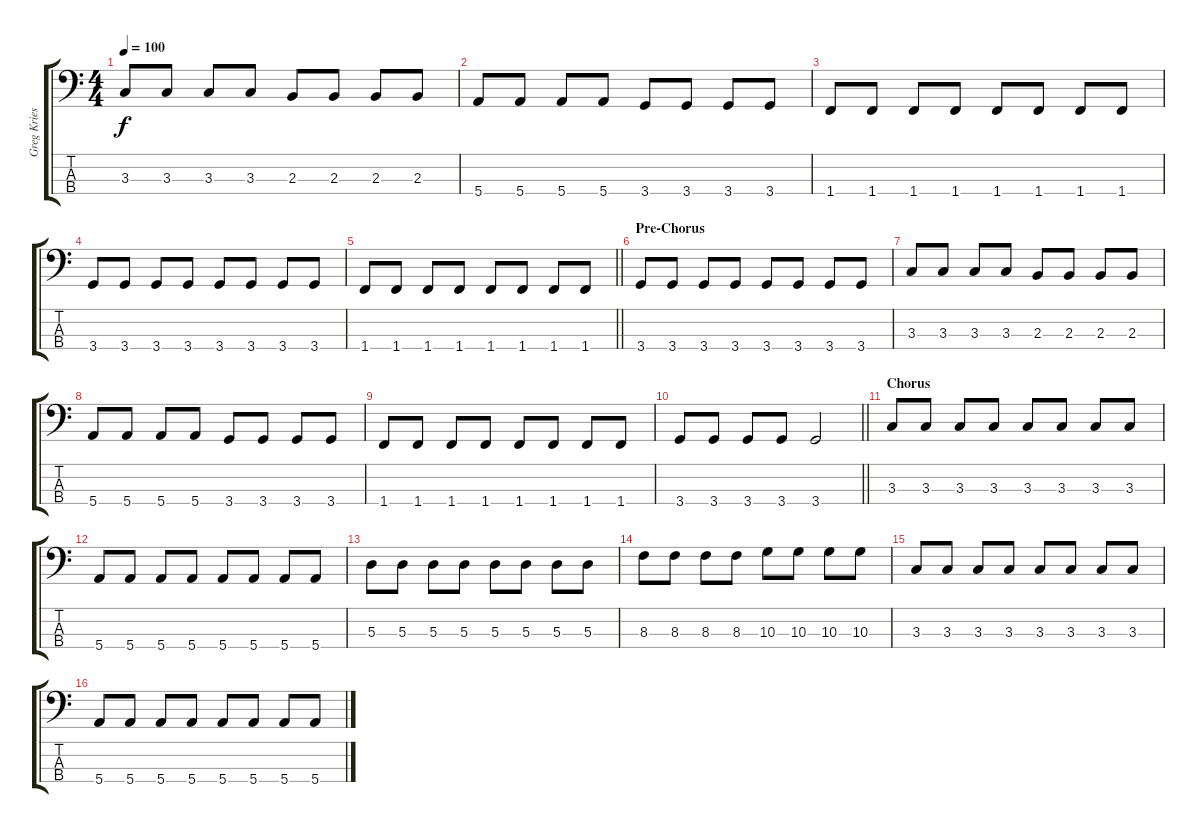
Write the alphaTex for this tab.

\track ("Greg Kriesel - Bass" "Greg Kries") {instrument electricbasspick}
\staff {score tabs}
\tuning (G2 D2 A1 E1) {hide}
\ts (4 4)
\tempo 100
\clef f4
\ks c
3.3.8{dy f} 3.3.8 3.3.8 3.3.8 2.3.8 2.3.8 2.3.8 2.3.8 |
5.4.8 5.4.8 5.4.8 5.4.8 3.4.8 3.4.8 3.4.8 3.4.8 |
1.4.8 1.4.8 1.4.8 1.4.8 1.4.8 1.4.8 1.4.8 1.4.8 |
3.4.8 3.4.8 3.4.8 3.4.8 3.4.8 3.4.8 3.4.8 3.4.8 |
\barLineRight lightlight
1.4.8 1.4.8 1.4.8 1.4.8 1.4.8 1.4.8 1.4.8 1.4.8 |
\section ("" "Pre-Chorus")
3.4.8 3.4.8 3.4.8 3.4.8 3.4.8 3.4.8 3.4.8 3.4.8 |
3.3.8 3.3.8 3.3.8 3.3.8 2.3.8 2.3.8 2.3.8 2.3.8 |
5.4.8 5.4.8 5.4.8 5.4.8 3.4.8 3.4.8 3.4.8 3.4.8 |
1.4.8 1.4.8 1.4.8 1.4.8 1.4.8 1.4.8 1.4.8 1.4.8 |
\barLineRight lightlight
3.4.8 3.4.8 3.4.8 3.4.8 3.4.2 |
\section ("" "Chorus")
3.3.8 3.3.8 3.3.8 3.3.8 3.3.8 3.3.8 3.3.8 3.3.8 |
5.4.8 5.4.8 5.4.8 5.4.8 5.4.8 5.4.8 5.4.8 5.4.8 |
5.3.8 5.3.8 5.3.8 5.3.8 5.3.8 5.3.8 5.3.8 5.3.8 |
8.3.8 8.3.8 8.3.8 8.3.8 10.3.8 10.3.8 10.3.8 10.3.8 |
3.3.8 3.3.8 3.3.8 3.3.8 3.3.8 3.3.8 3.3.8 3.3.8 |
5.4.8 5.4.8 5.4.8 5.4.8 5.4.8 5.4.8 5.4.8 5.4.8
